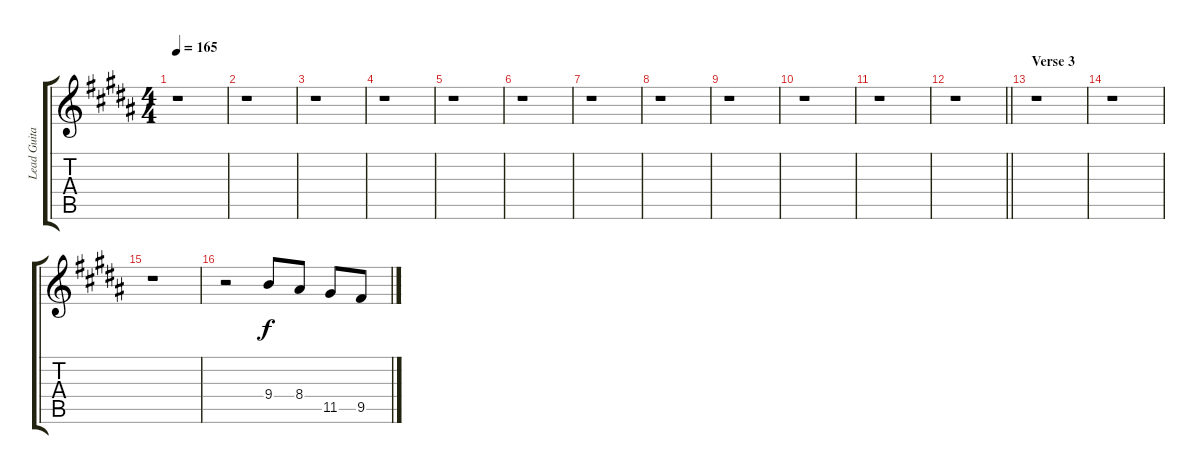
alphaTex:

\track ("Lead Guitar 1: Juha-Pekka Alanen" "Lead Guita") {instrument overdrivenguitar}
\staff {score tabs}
\tuning (E4 B3 G3 D3 A2 E2) {hide}
\ts (4 4)
\tempo 165
\clef g2
\ks g#minor
r.1{dy f} |
r.1 |
r.1 |
r.1 |
r.1 |
r.1 |
r.1 |
r.1 |
r.1 |
r.1 |
r.1 |
\barLineRight lightlight
r.1 |
\section ("" "Verse 3")
r.1 |
r.1 |
r.1 |
r.2 9.4.8 8.4.8 11.5.8 9.5.8
